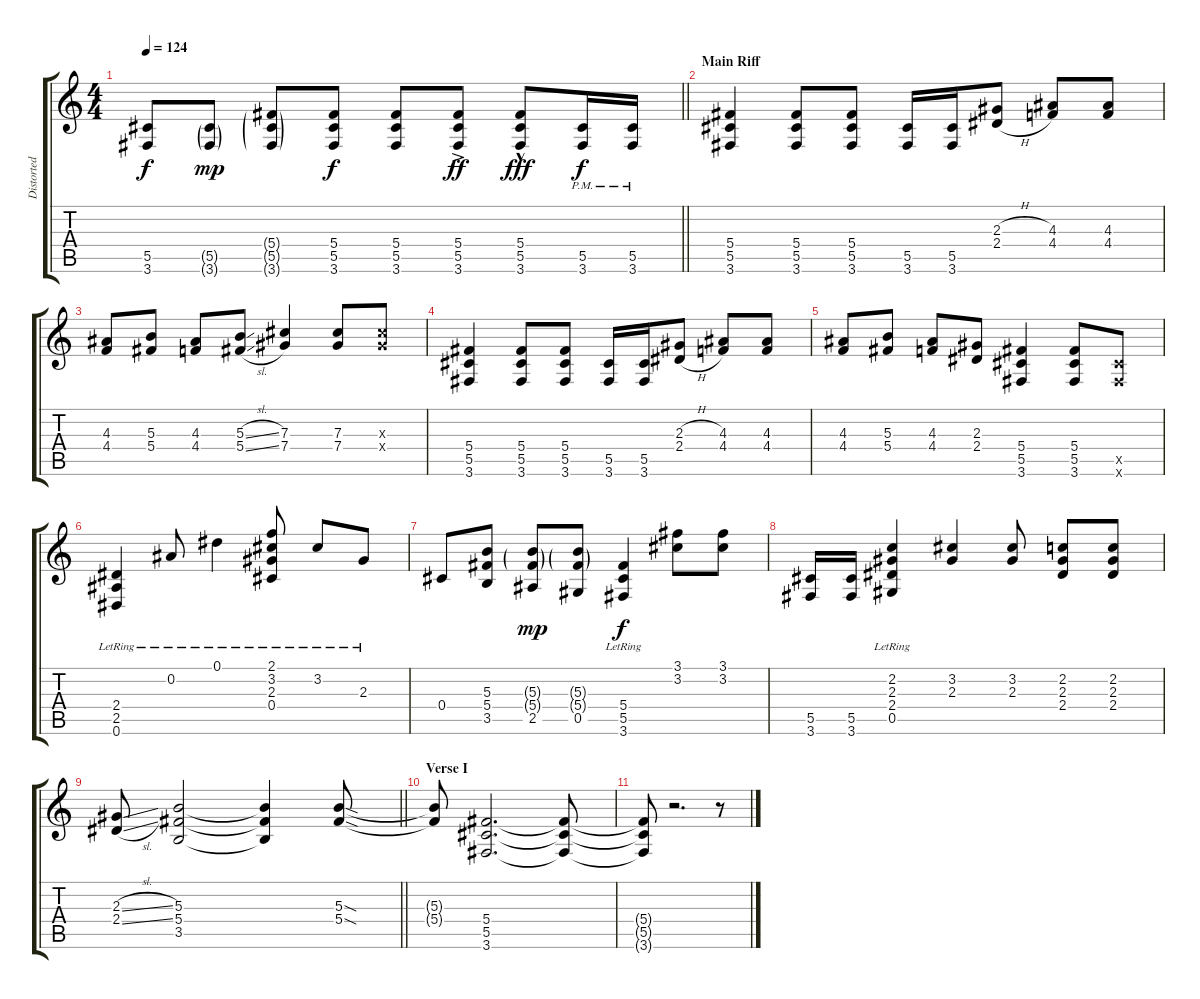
\track ("Distorted II" "Distorted ") {instrument distortionguitar}
\staff {score tabs}
\tuning (Eb4 Bb3 Gb3 Db3 Ab2 Eb2) {hide}
\ts (4 4)
\tempo 124
\clef g2
\barLineRight lightlight
\ks c
(5.5 3.6).8{dy f volume 9} (5.5{g} 3.6{g}).8{dy mp} (5.4{g} 5.5{g} 3.6{g}).8 (5.4 5.5 3.6).8{dy f} (5.4 5.5 3.6).8 (5.4 5.5{ac} 3.6{ac}).8{dy ff} (5.4{hac} 5.5{hac} 3.6{hac}).8{dy fff} (5.5{pm} 3.6{pm}).16{dy f} (5.5{pm} 3.6{pm}).16 |
\section ("" "Main Riff")
(5.4 5.5 3.6).4 (5.4 5.5 3.6).8 (5.4 5.5 3.6).8 (5.5 3.6).16 (5.5 3.6).16 (2.3{h} 2.4{h}).8 (4.3 4.4).8 (4.3 4.4).8 |
(4.3 4.4).8 (5.3 5.4).8 (4.3 4.4).8 (5.3{sl} 5.4{sl}).8 (7.3 7.4).4 (7.3 7.4).8 (7.3{x} 7.4{x}).8 |
(5.4 5.5 3.6).4 (5.4 5.5 3.6).8 (5.4 5.5 3.6).8 (5.5 3.6).16 (5.5 3.6).16 (2.3{h} 2.4{h}).8 (4.3 4.4).8 (4.3 4.4).8 |
(4.3 4.4).8 (5.3 5.4).8 (4.3 4.4).8 (2.3 2.4).8 (5.4 5.5 3.6).4 (5.4 5.5 3.6).8 (5.5{x} 3.6{x}).8 |
(2.4{lr} 2.5{lr} 0.6{lr}).4 0.2{lr}.8 0.1{lr}.4 (2.1{lr} 3.2 2.3{lr} 0.4{lr}).8 3.2{lr}.8 2.3{lr}.8 |
0.4.8 (5.3 5.4 3.5).8 (5.3{g} 5.4{g} 2.5).8{dy mp} (5.3{g} 5.4{g} 0.5).8 (5.4 5.5{lr} 3.6{lr}).4{dy f} (3.1 3.2).8 (3.1 3.2).8 |
(5.5 3.6).16 (5.5 3.6).16 (2.2 2.3 2.4{lr} 0.5{lr}).4 (3.2 2.3).4 (3.2 2.3).8 (2.2 2.3 2.4).8 (2.2 2.3 2.4).8 |
\barLineRight lightlight
(2.3{sl} 2.4{sl}).8 (5.3 5.4 3.5).2 (5.3{t} 5.4{t} 3.5{t}).4 (5.3{sod} 5.4{sod}).8 |
\section ("" "Verse I")
(5.3{t} 5.4{t}).8 (5.4 5.5 3.6).2{d volume 0} (5.4{t} 5.5{t} 3.6{t}).8 |
(5.4{t} 5.5{t} 3.6{t}).8 r.2{d} r.8
